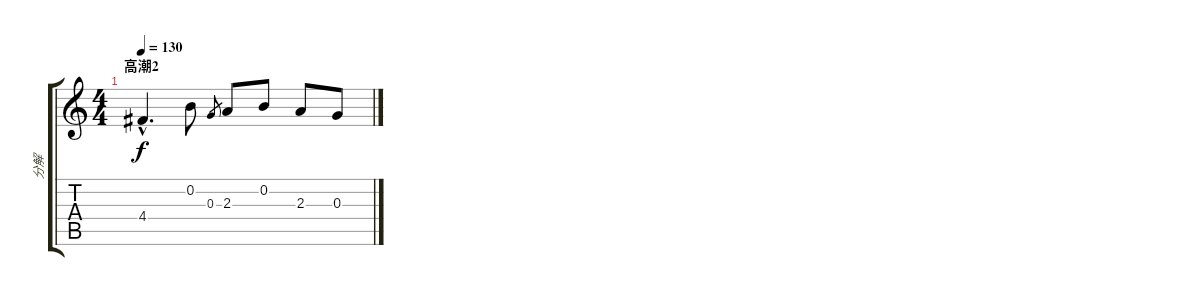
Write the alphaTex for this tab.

\track ("分解" "分解") {instrument electricguitarclean}
\staff {score tabs}
\tuning (E4 B3 G3 D3 A2 E2) {hide}
\ts (4 4)
\section ("" "高潮2")
\tempo 130
\clef g2
\ks c
4.4{hac}.4{d dy f} 0.2.8 0.3.8{gr} 2.3.8 0.2.8 2.3.8 0.3.8
